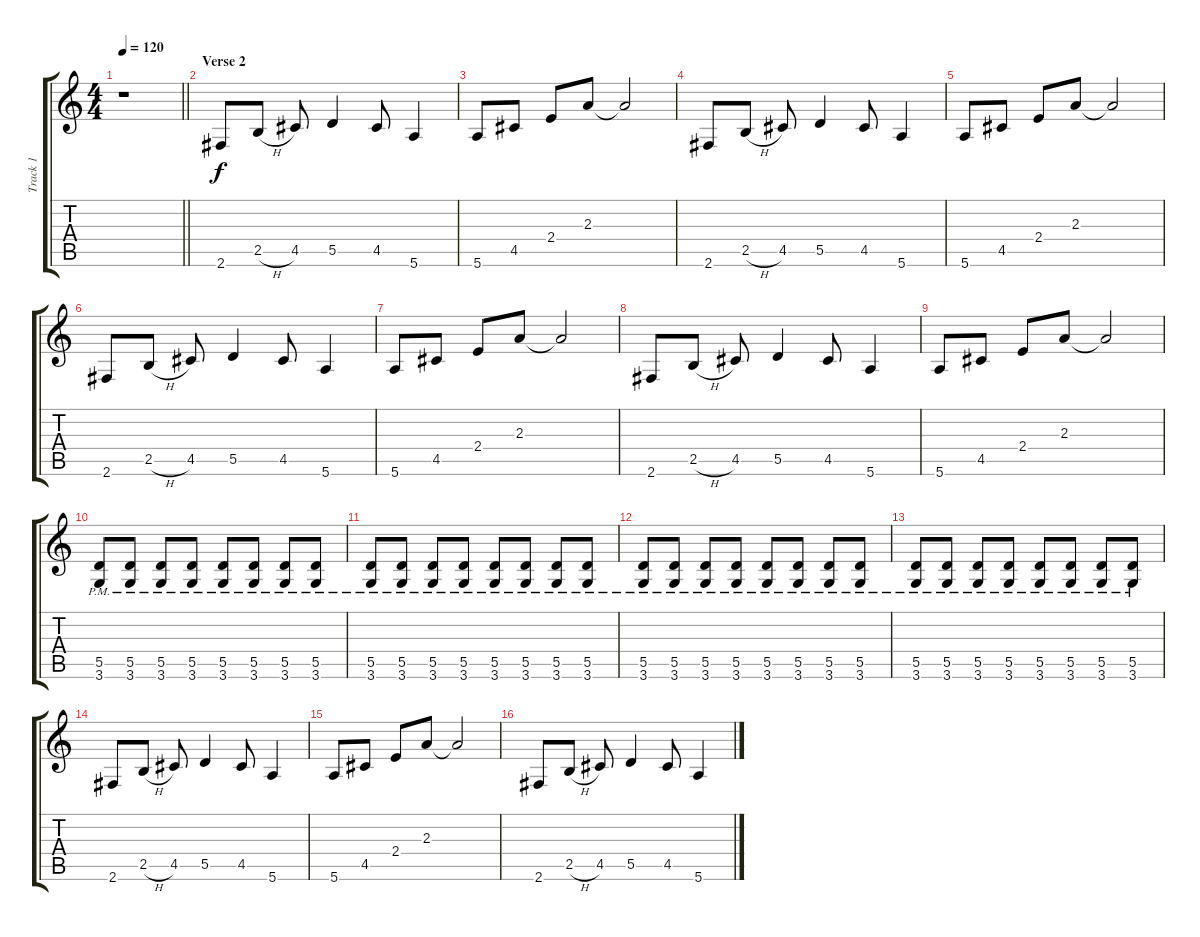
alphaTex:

\track ("Track 1" "Track 1") {instrument electricguitarjazz}
\staff {score tabs}
\tuning (E4 B3 G3 D3 A2 E2) {hide}
\ts (4 4)
\tempo 120
\clef g2
\barLineRight lightlight
\ks c
r.1{dy f} |
\section ("" "Verse 2")
2.6.8 2.5{h}.8 4.5.8 5.5.4 4.5.8 5.6.4 |
5.6.8 4.5.8 2.4.8 2.3.8 2.3{t}.2 |
2.6.8 2.5{h}.8 4.5.8 5.5.4 4.5.8 5.6.4 |
5.6.8 4.5.8 2.4.8 2.3.8 2.3{t}.2 |
2.6.8 2.5{h}.8 4.5.8 5.5.4 4.5.8 5.6.4 |
5.6.8 4.5.8 2.4.8 2.3.8 2.3{t}.2 |
2.6.8 2.5{h}.8 4.5.8 5.5.4 4.5.8 5.6.4 |
5.6.8 4.5.8 2.4.8 2.3.8 2.3{t}.2 |
(5.5{pm} 3.6{pm}).8 (5.5{pm} 3.6{pm}).8 (5.5{pm} 3.6{pm}).8 (5.5{pm} 3.6{pm}).8 (5.5{pm} 3.6{pm}).8 (5.5{pm} 3.6{pm}).8 (5.5{pm} 3.6{pm}).8 (5.5{pm} 3.6{pm}).8 |
(5.5{pm} 3.6{pm}).8 (5.5{pm} 3.6{pm}).8 (5.5{pm} 3.6{pm}).8 (5.5{pm} 3.6{pm}).8 (5.5{pm} 3.6{pm}).8 (5.5{pm} 3.6{pm}).8 (5.5{pm} 3.6{pm}).8 (5.5{pm} 3.6{pm}).8 |
(5.5{pm} 3.6{pm}).8 (5.5{pm} 3.6{pm}).8 (5.5{pm} 3.6{pm}).8 (5.5{pm} 3.6{pm}).8 (5.5{pm} 3.6{pm}).8 (5.5{pm} 3.6{pm}).8 (5.5{pm} 3.6{pm}).8 (5.5{pm} 3.6{pm}).8 |
(5.5{pm} 3.6{pm}).8 (5.5{pm} 3.6{pm}).8 (5.5{pm} 3.6{pm}).8 (5.5{pm} 3.6{pm}).8 (5.5{pm} 3.6{pm}).8 (5.5{pm} 3.6{pm}).8 (5.5{pm} 3.6{pm}).8 (5.5{pm} 3.6{pm}).8 |
2.6.8 2.5{h}.8 4.5.8 5.5.4 4.5.8 5.6.4 |
5.6.8 4.5.8 2.4.8 2.3.8 2.3{t}.2 |
2.6.8 2.5{h}.8 4.5.8 5.5.4 4.5.8 5.6.4
